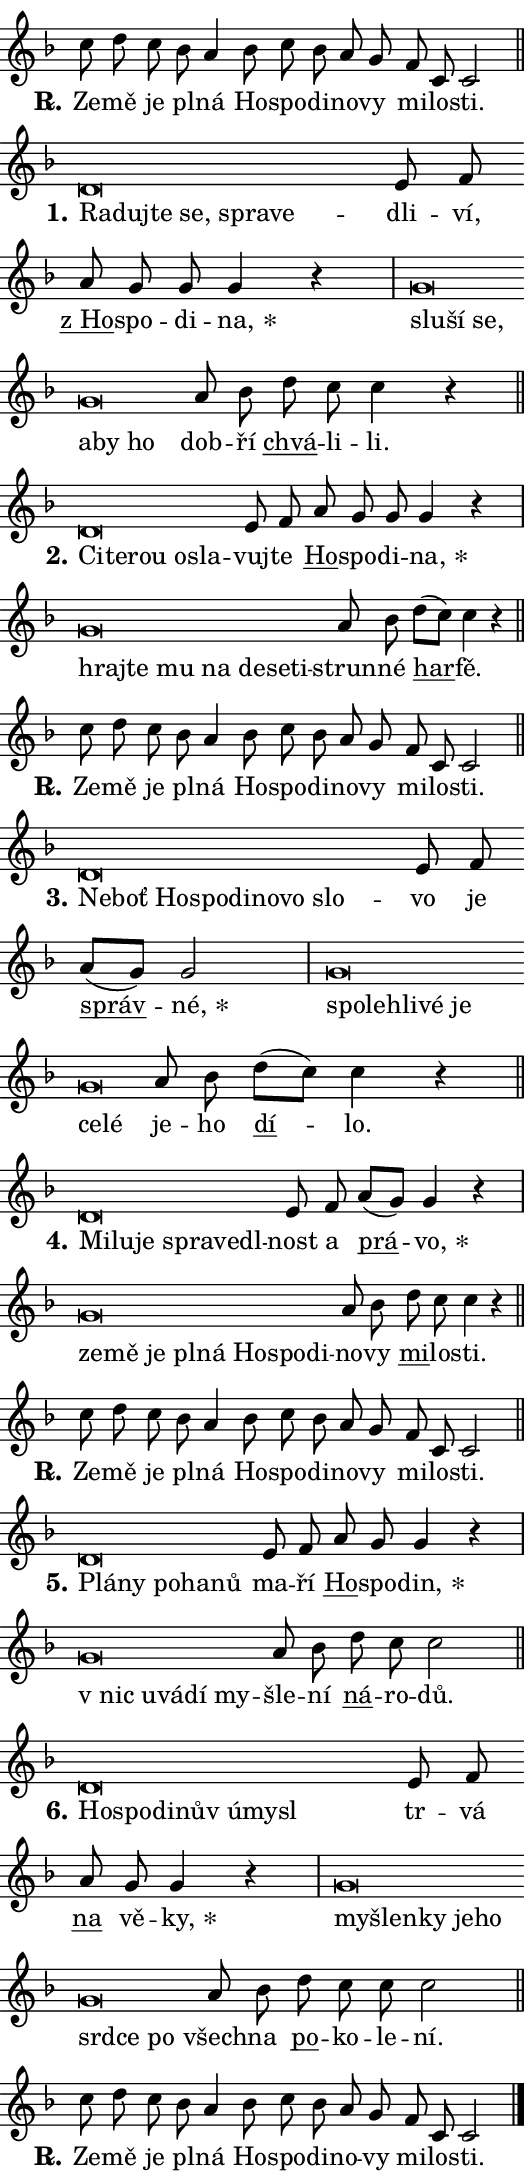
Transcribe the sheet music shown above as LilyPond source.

\version "2.24.0"
\header { tagline = "" }
\paper {
  indent = 0\cm
  top-margin = 0\cm
  right-margin = 0.13\cm % to fit lyric hyphens
  bottom-margin = 0\cm
  left-margin = 0\cm
  paper-width = 9\cm
  page-breaking = #ly:one-page-breaking
  system-system-spacing.basic-distance = #11
  score-system-spacing.basic-distance = #11
  ragged-last = ##f
}


%% Author: Thomas Morley
%% https://lists.gnu.org/archive/html/lilypond-user/2020-05/msg00002.html
#(define (line-position grob)
"Returns position of @var[grob} in current system:
   @code{'start}, if at first time-step
   @code{'end}, if at last time-step
   @code{'middle} otherwise
"
  (let* ((col (ly:item-get-column grob))
         (ln (ly:grob-object col 'left-neighbor))
         (rn (ly:grob-object col 'right-neighbor))
         (col-to-check-left (if (ly:grob? ln) ln col))
         (col-to-check-right (if (ly:grob? rn) rn col))
         (break-dir-left
           (and
             (ly:grob-property col-to-check-left 'non-musical #f)
             (ly:item-break-dir col-to-check-left)))
         (break-dir-right
           (and
             (ly:grob-property col-to-check-right 'non-musical #f)
             (ly:item-break-dir col-to-check-right))))
        (cond ((eqv? 1 break-dir-left) 'start)
              ((eqv? -1 break-dir-right) 'end)
              (else 'middle))))

#(define (tranparent-at-line-position vctor)
  (lambda (grob)
  "Relying on @code{line-position} select the relevant enry from @var{vctor}.
Used to determine transparency,"
    (case (line-position grob)
      ((end) (not (vector-ref vctor 0)))
      ((middle) (not (vector-ref vctor 1)))
      ((start) (not (vector-ref vctor 2))))))

noteHeadBreakVisibility =
#(define-music-function (break-visibility)(vector?)
"Makes @code{NoteHead}s transparent relying on @var{break-visibility}"
#{
  \override NoteHead.transparent =
    #(tranparent-at-line-position break-visibility)
#})

#(define delete-ledgers-for-transparent-note-heads
  (lambda (grob)
    "Reads whether a @code{NoteHead} is transparent.
If so this @code{NoteHead} is removed from @code{'note-heads} from
@var{grob}, which is supposed to be @code{LedgerLineSpanner}.
As a result ledgers are not printed for this @code{NoteHead}"
    (let* ((nhds-array (ly:grob-object grob 'note-heads))
           (nhds-list
             (if (ly:grob-array? nhds-array)
                 (ly:grob-array->list nhds-array)
                 '()))
           ;; Relies on the transparent-property being done before
           ;; Staff.LedgerLineSpanner.after-line-breaking is executed.
           ;; This is fragile ...
           (to-keep
             (remove
               (lambda (nhd)
                 (ly:grob-property nhd 'transparent #f))
               nhds-list)))
      ;; TODO find a better method to iterate over grob-arrays, similiar
      ;; to filter/remove etc for lists
      ;; For now rebuilt from scratch
      (set! (ly:grob-object grob 'note-heads)  '())
      (for-each
        (lambda (nhd)
          (ly:pointer-group-interface::add-grob grob 'note-heads nhd))
        to-keep))))

squashNotes = {
  \override NoteHead.X-extent = #'(-0.2 . 0.2)
  \override NoteHead.Y-extent = #'(-0.75 . 0)
  \override NoteHead.stencil =
    #(lambda (grob)
       (let ((pos (ly:grob-property grob 'staff-position)))
         (begin
           (if (< pos -7) (display "ERROR: Lower brevis then expected\n") (display ""))
           (if (<= pos -6) ly:text-interface::print ly:note-head::print))))
}
unSquashNotes = {
  \revert NoteHead.X-extent
  \revert NoteHead.Y-extent
  \revert NoteHead.stencil
}

hideNotes = \noteHeadBreakVisibility #begin-of-line-visible
unHideNotes = \noteHeadBreakVisibility #all-visible

% work-around for resetting accidentals
% https://lilypond.org/doc/v2.23/Documentation/notation/displaying-rhythms#unmetered-music
cadenzaMeasure = {
  \cadenzaOff
  \partial 1024 s1024
  \cadenzaOn
}

#(define-markup-command (accent layout props text) (markup?)
  "Underline accented syllable"
  (interpret-markup layout props
    #{\markup \override #'(offset . 4.3) \underline { #text }#}))

responsum = \markup \concat {
  "R" \hspace #-1.05 \path #0.1 #'((moveto 0 0.07) (lineto 0.9 0.8)) \hspace #0.05 "."
}

spaceSize = #0.6828661417322834 % exact space size for TeX Gyre Schola

\layout {
  \context {
    \Staff
    \remove "Time_signature_engraver"
    \override LedgerLineSpanner.after-line-breaking = #delete-ledgers-for-transparent-note-heads
  }
  \context {
    \Lyrics {
      \override LyricSpace.minimum-distance = \spaceSize
      \override LyricText.font-name = #"TeX Gyre Schola"
      \override LyricText.font-size = 1
      \override StanzaNumber.font-name = #"TeX Gyre Schola Bold"
      \override StanzaNumber.font-size = 1
    }
  }
  \context {
    \Score 
    \override NoteHead.text =
      #(lambda (grob) 
        (let ((pos (ly:grob-property grob 'staff-position)))
          #{\markup {
            \combine
              \halign #-0.55 \raise #(if (= pos -6) 0 0.5) \override #'(thickness . 2) \draw-line #'(3.2 . 0)
              \musicglyph "noteheads.sM1"
          }#}))
  }
}

% magnetic-lyrics.ily
%
%   written by
%     Jean Abou Samra <jean@abou-samra.fr>
%     Werner Lemberg <wl@gnu.org>
%
%   adapted by
%     Jiri Hon <jiri.hon@gmail.com>
%
% Version 2022-Apr-15

% https://www.mail-archive.com/lilypond-user@gnu.org/msg149350.html

#(define (Left_hyphen_pointer_engraver context)
   "Collect syllable-hyphen-syllable occurrences in lyrics and store
them in properties.  This engraver only looks to the left.  For
example, if the lyrics input is @code{foo -- bar}, it does the
following.

@itemize @bullet
@item
Set the @code{text} property of the @code{LyricHyphen} grob between
@q{foo} and @q{bar} to @code{foo}.

@item
Set the @code{left-hyphen} property of the @code{LyricText} grob with
text @q{foo} to the @code{LyricHyphen} grob between @q{foo} and
@q{bar}.
@end itemize

Use this auxiliary engraver in combination with the
@code{lyric-@/text::@/apply-@/magnetic-@/offset!} hook."
   (let ((hyphen #f)
         (text #f))
     (make-engraver
      (acknowledgers
       ((lyric-syllable-interface engraver grob source-engraver)
        (set! text grob)))
      (end-acknowledgers
       ((lyric-hyphen-interface engraver grob source-engraver)
        ;(when (not (grob::has-interface grob 'lyric-space-interface))
          (set! hyphen grob)));)
      ((stop-translation-timestep engraver)
       (when (and text hyphen)
         (ly:grob-set-object! text 'left-hyphen hyphen))
       (set! text #f)
       (set! hyphen #f)))))

#(define (lyric-text::apply-magnetic-offset! grob)
   "If the space between two syllables is less than the value in
property @code{LyricText@/.details@/.squash-threshold}, move the right
syllable to the left so that it gets concatenated with the left
syllable.

Use this function as a hook for
@code{LyricText@/.after-@/line-@/breaking} if the
@code{Left_@/hyphen_@/pointer_@/engraver} is active."
   (let ((hyphen (ly:grob-object grob 'left-hyphen #f)))
     (when hyphen
       (let ((left-text (ly:spanner-bound hyphen LEFT)))
         (when (grob::has-interface left-text 'lyric-syllable-interface)
           (let* ((common (ly:grob-common-refpoint grob left-text X))
                  (this-x-ext (ly:grob-extent grob common X))
                  (left-x-ext
                   (begin
                     ;; Trigger magnetism for left-text.
                     (ly:grob-property left-text 'after-line-breaking)
                     (ly:grob-extent left-text common X)))
                  ;; `delta` is the gap width between two syllables.
                  (delta (- (interval-start this-x-ext)
                            (interval-end left-x-ext)))
                  (details (ly:grob-property grob 'details))
                  (threshold (assoc-get 'squash-threshold details 0.2)))
             (when (< delta threshold)
               (let* (;; We have to manipulate the input text so that
                      ;; ligatures crossing syllable boundaries are not
                      ;; disabled.  For languages based on the Latin
                      ;; script this is essentially a beautification.
                      ;; However, for non-Western scripts it can be a
                      ;; necessity.
                      (lt (ly:grob-property left-text 'text))
                      (rt (ly:grob-property grob 'text))
                      (is-space (grob::has-interface hyphen 'lyric-space-interface))
                      (space (if is-space " " ""))
                      (extra-delta (if is-space spaceSize 0))
                      ;; Append new syllable.
                      (ltrt-space (if (and (string? lt) (string? rt))
                                (string-append lt space rt)
                                (make-concat-markup (list lt space rt))))
                      ;; Right-align `ltrt` to the right side.
                      (ltrt-space-markup (grob-interpret-markup
                               grob
                               (make-translate-markup
                                (cons (interval-length this-x-ext) 0)
                                (make-right-align-markup ltrt-space)))))
                 (begin
                   ;; Don't print `left-text`.
                   (ly:grob-set-property! left-text 'stencil #f)
                   ;; Set text and stencil (which holds all collected
                   ;; syllables so far) and shift it to the left.
                   (ly:grob-set-property! grob 'text ltrt-space)
                   (ly:grob-set-property! grob 'stencil ltrt-space-markup)
                   (ly:grob-translate-axis! grob (- (- delta extra-delta)) X))))))))))


#(define (lyric-hyphen::displace-bounds-first grob)
   ;; Make very sure this callback isn't triggered too early.
   (let ((left (ly:spanner-bound grob LEFT))
         (right (ly:spanner-bound grob RIGHT)))
     (ly:grob-property left 'after-line-breaking)
     (ly:grob-property right 'after-line-breaking)
     (ly:lyric-hyphen::print grob)))

squashThreshold = #0.4

\layout {
  \context {
    \Lyrics
    \consists #Left_hyphen_pointer_engraver
    \override LyricText.after-line-breaking =
      #lyric-text::apply-magnetic-offset!
    \override LyricHyphen.stencil = #lyric-hyphen::displace-bounds-first
    \override LyricText.details.squash-threshold = \squashThreshold
    \override LyricHyphen.minimum-distance = 0
    \override LyricHyphen.minimum-length = \squashThreshold
  }
}

squashText = \override LyricText.details.squash-threshold = 9999
unSquashText = \override LyricText.details.squash-threshold = \squashThreshold

leftText = \override LyricText.self-alignment-X = #LEFT
unLeftText = \revert LyricText.self-alignment-X

starOffset = #(lambda (grob) 
                (let ((x_offset (ly:self-alignment-interface::aligned-on-x-parent grob)))
                  (if (= x_offset 0) 0 (+ x_offset 1.2))))

star = #(define-music-function (syllable)(string?)
"Append star separator at the end of a syllable"
#{
  \once \override LyricText.X-offset = #starOffset
  \lyricmode { \markup {
    #syllable
    \override #'((font-name . "TeX Gyre Schola Bold")) \hspace #0.2 \lower #0.65 \larger "*"
  } }
#})

starAccent = #(define-music-function (syllable)(string?)
"Append star separator at the end of a syllable and make accent"
#{
  \once \override LyricText.X-offset = #starOffset
  \lyricmode { \markup {
    \accent #syllable
    \override #'((font-name . "TeX Gyre Schola Bold")) \hspace #0.2 \lower #0.65 \larger "*"
  } }
#})

breath = #(define-music-function (syllable)(string?)
"Append breathing indicator at the end of a syllable"
#{
  \lyricmode { \markup { #syllable "+" } }
#})

optionalBreath = #(define-music-function (syllable)(string?)
"Append optional breathing indicator at the end of a syllable"
#{
  \lyricmode { \markup { #syllable "(+)" } }
#})


\score {
    <<
        \new Voice = "melody" { \cadenzaOn \key f \major \relative { c''8 d c bes a4 \bar "" bes8 c bes \bar "" a g \bar "" f c c2 \cadenzaMeasure \bar "||" \break } }
        \new Lyrics \lyricsto "melody" { \lyricmode { \set stanza = \responsum
Ze -- mě je pl -- ná Ho -- spo -- di -- no -- vy mi -- lo -- sti. } }
    >>
    \layout {}
}

\score {
    <<
        \new Voice = "melody" { \cadenzaOn \key f \major \relative { \squashNotes d'\breve*1/16 \hideNotes \breve*1/16 \bar "" \breve*1/16 \bar "" \breve*1/16 \bar "" \breve*1/16 \breve*1/16 \bar "" \unHideNotes \unSquashNotes e8 f \bar "" a g g g4 r \cadenzaMeasure \bar "|" \squashNotes g\breve*1/16 \hideNotes \breve*1/16 \bar "" \breve*1/16 \bar "" \breve*1/16 \bar "" \breve*1/16 \breve*1/16 \bar "" \unHideNotes \unSquashNotes a8 bes \bar "" d c c4 r \cadenzaMeasure \bar "||" \break } }
        \new Lyrics \lyricsto "melody" { \lyricmode { \set stanza = "1."
\leftText Ra -- \squashText duj -- te se, spra -- ve -- \unLeftText \unSquashText dli -- ví, \markup \accent "z Ho" -- spo -- di -- \star na, \leftText slu -- \squashText ší se, a -- by ho \unLeftText \unSquashText dob -- ří \markup \accent chvá -- li -- li. } }
    >>
    \layout {}
}

\score {
    <<
        \new Voice = "melody" { \cadenzaOn \key f \major \relative { \squashNotes d'\breve*1/16 \hideNotes \breve*1/16 \bar "" \breve*1/16 \bar "" \breve*1/16 \breve*1/16 \bar "" \unHideNotes \unSquashNotes e8 f \bar "" a g g g4 r \cadenzaMeasure \bar "|" \squashNotes g\breve*1/16 \hideNotes \breve*1/16 \bar "" \breve*1/16 \bar "" \breve*1/16 \bar "" \breve*1/16 \bar "" \breve*1/16 \breve*1/16 \bar "" \unHideNotes \unSquashNotes a8 bes \bar "" d[( c)] c4 r \cadenzaMeasure \bar "||" \break } }
        \new Lyrics \lyricsto "melody" { \lyricmode { \set stanza = "2."
\leftText Ci -- \squashText te -- rou o -- sla -- \unLeftText \unSquashText vuj -- te \markup \accent Ho -- spo -- di -- \star na, \leftText hraj -- \squashText te mu na de -- se -- ti -- \unLeftText \unSquashText strun -- né \markup \accent har -- fě. } }
    >>
    \layout {}
}

\score {
    <<
        \new Voice = "melody" { \cadenzaOn \key f \major \relative { c''8 d c bes a4 \bar "" bes8 c bes \bar "" a g \bar "" f c c2 \cadenzaMeasure \bar "||" \break } }
        \new Lyrics \lyricsto "melody" { \lyricmode { \set stanza = \responsum
Ze -- mě je pl -- ná Ho -- spo -- di -- no -- vy mi -- lo -- sti. } }
    >>
    \layout {}
}

\score {
    <<
        \new Voice = "melody" { \cadenzaOn \key f \major \relative { \squashNotes d'\breve*1/16 \hideNotes \breve*1/16 \bar "" \breve*1/16 \bar "" \breve*1/16 \bar "" \breve*1/16 \bar "" \breve*1/16 \bar "" \breve*1/16 \breve*1/16 \bar "" \unHideNotes \unSquashNotes e8 f \bar "" a[( g)] g2 \cadenzaMeasure \bar "|" \squashNotes g\breve*1/16 \hideNotes \breve*1/16 \bar "" \breve*1/16 \bar "" \breve*1/16 \bar "" \breve*1/16 \bar "" \breve*1/16 \breve*1/16 \bar "" \unHideNotes \unSquashNotes a8 bes \bar "" d[( c)] c4 r \cadenzaMeasure \bar "||" \break } }
        \new Lyrics \lyricsto "melody" { \lyricmode { \set stanza = "3."
\leftText Ne -- \squashText boť Ho -- spo -- di -- no -- vo slo -- \unLeftText \unSquashText vo je \markup \accent správ -- \star né, \leftText spo -- \squashText leh -- li -- vé je ce -- lé \unLeftText \unSquashText je -- ho \markup \accent dí -- lo. } }
    >>
    \layout {}
}

\score {
    <<
        \new Voice = "melody" { \cadenzaOn \key f \major \relative { \squashNotes d'\breve*1/16 \hideNotes \breve*1/16 \bar "" \breve*1/16 \bar "" \breve*1/16 \bar "" \breve*1/16 \breve*1/16 \bar "" \unHideNotes \unSquashNotes e8 f \bar "" a[( g)] g4 r \cadenzaMeasure \bar "|" \squashNotes g\breve*1/16 \hideNotes \breve*1/16 \bar "" \breve*1/16 \bar "" \breve*1/16 \bar "" \breve*1/16 \bar "" \breve*1/16 \bar "" \breve*1/16 \breve*1/16 \bar "" \unHideNotes \unSquashNotes a8 bes \bar "" d c c4 r \cadenzaMeasure \bar "||" \break } }
        \new Lyrics \lyricsto "melody" { \lyricmode { \set stanza = "4."
\leftText Mi -- \squashText lu -- je spra -- ve -- dl -- \unLeftText \unSquashText nost a \markup \accent prá -- \star vo, \leftText ze -- \squashText mě je pl -- ná Ho -- spo -- di -- \unLeftText \unSquashText no -- vy \markup \accent mi -- lo -- sti. } }
    >>
    \layout {}
}

\score {
    <<
        \new Voice = "melody" { \cadenzaOn \key f \major \relative { c''8 d c bes a4 \bar "" bes8 c bes \bar "" a g \bar "" f c c2 \cadenzaMeasure \bar "||" \break } }
        \new Lyrics \lyricsto "melody" { \lyricmode { \set stanza = \responsum
Ze -- mě je pl -- ná Ho -- spo -- di -- no -- vy mi -- lo -- sti. } }
    >>
    \layout {}
}

\score {
    <<
        \new Voice = "melody" { \cadenzaOn \key f \major \relative { \squashNotes d'\breve*1/16 \hideNotes \breve*1/16 \bar "" \breve*1/16 \bar "" \breve*1/16 \breve*1/16 \bar "" \unHideNotes \unSquashNotes e8 f \bar "" a g g4 r \cadenzaMeasure \bar "|" \squashNotes g\breve*1/16 \hideNotes \breve*1/16 \bar "" \breve*1/16 \bar "" \breve*1/16 \breve*1/16 \bar "" \unHideNotes \unSquashNotes a8 bes \bar "" d c c2 \cadenzaMeasure \bar "||" \break } }
        \new Lyrics \lyricsto "melody" { \lyricmode { \set stanza = "5."
\leftText Plá -- \squashText ny po -- ha -- nů \unLeftText \unSquashText ma -- ří \markup \accent Ho -- spo -- \star din, \leftText "v nic" \squashText u -- vá -- dí my -- \unLeftText \unSquashText šle -- ní \markup \accent ná -- ro -- dů. } }
    >>
    \layout {}
}

\score {
    <<
        \new Voice = "melody" { \cadenzaOn \key f \major \relative { \squashNotes d'\breve*1/16 \hideNotes \breve*1/16 \bar "" \breve*1/16 \bar "" \breve*1/16 \bar "" \breve*1/16 \bar "" \breve*1/16 \breve*1/16 \bar "" \unHideNotes \unSquashNotes e8 f \bar "" a g g4 r \cadenzaMeasure \bar "|" \squashNotes g\breve*1/16 \hideNotes \breve*1/16 \bar "" \breve*1/16 \bar "" \breve*1/16 \bar "" \breve*1/16 \bar "" \breve*1/16 \bar "" \breve*1/16 \breve*1/16 \bar "" \unHideNotes \unSquashNotes a8 bes \bar "" d c c c2 \cadenzaMeasure \bar "||" \break } }
        \new Lyrics \lyricsto "melody" { \lyricmode { \set stanza = "6."
\leftText Ho -- \squashText spo -- di -- nův ú -- my -- sl \unLeftText \unSquashText tr -- vá \markup \accent na vě -- \star ky, \leftText my -- \squashText šlen -- ky je -- ho srd -- ce po \unLeftText \unSquashText všech -- na \markup \accent po -- ko -- le -- ní. } }
    >>
    \layout {}
}

\score {
    <<
        \new Voice = "melody" { \cadenzaOn \key f \major \relative { c''8 d c bes a4 \bar "" bes8 c bes \bar "" a g \bar "" f c c2 \cadenzaMeasure \bar "||" \break } \bar "|." }
        \new Lyrics \lyricsto "melody" { \lyricmode { \set stanza = \responsum
Ze -- mě je pl -- ná Ho -- spo -- di -- no -- vy mi -- lo -- sti. } }
    >>
    \layout {}
}
